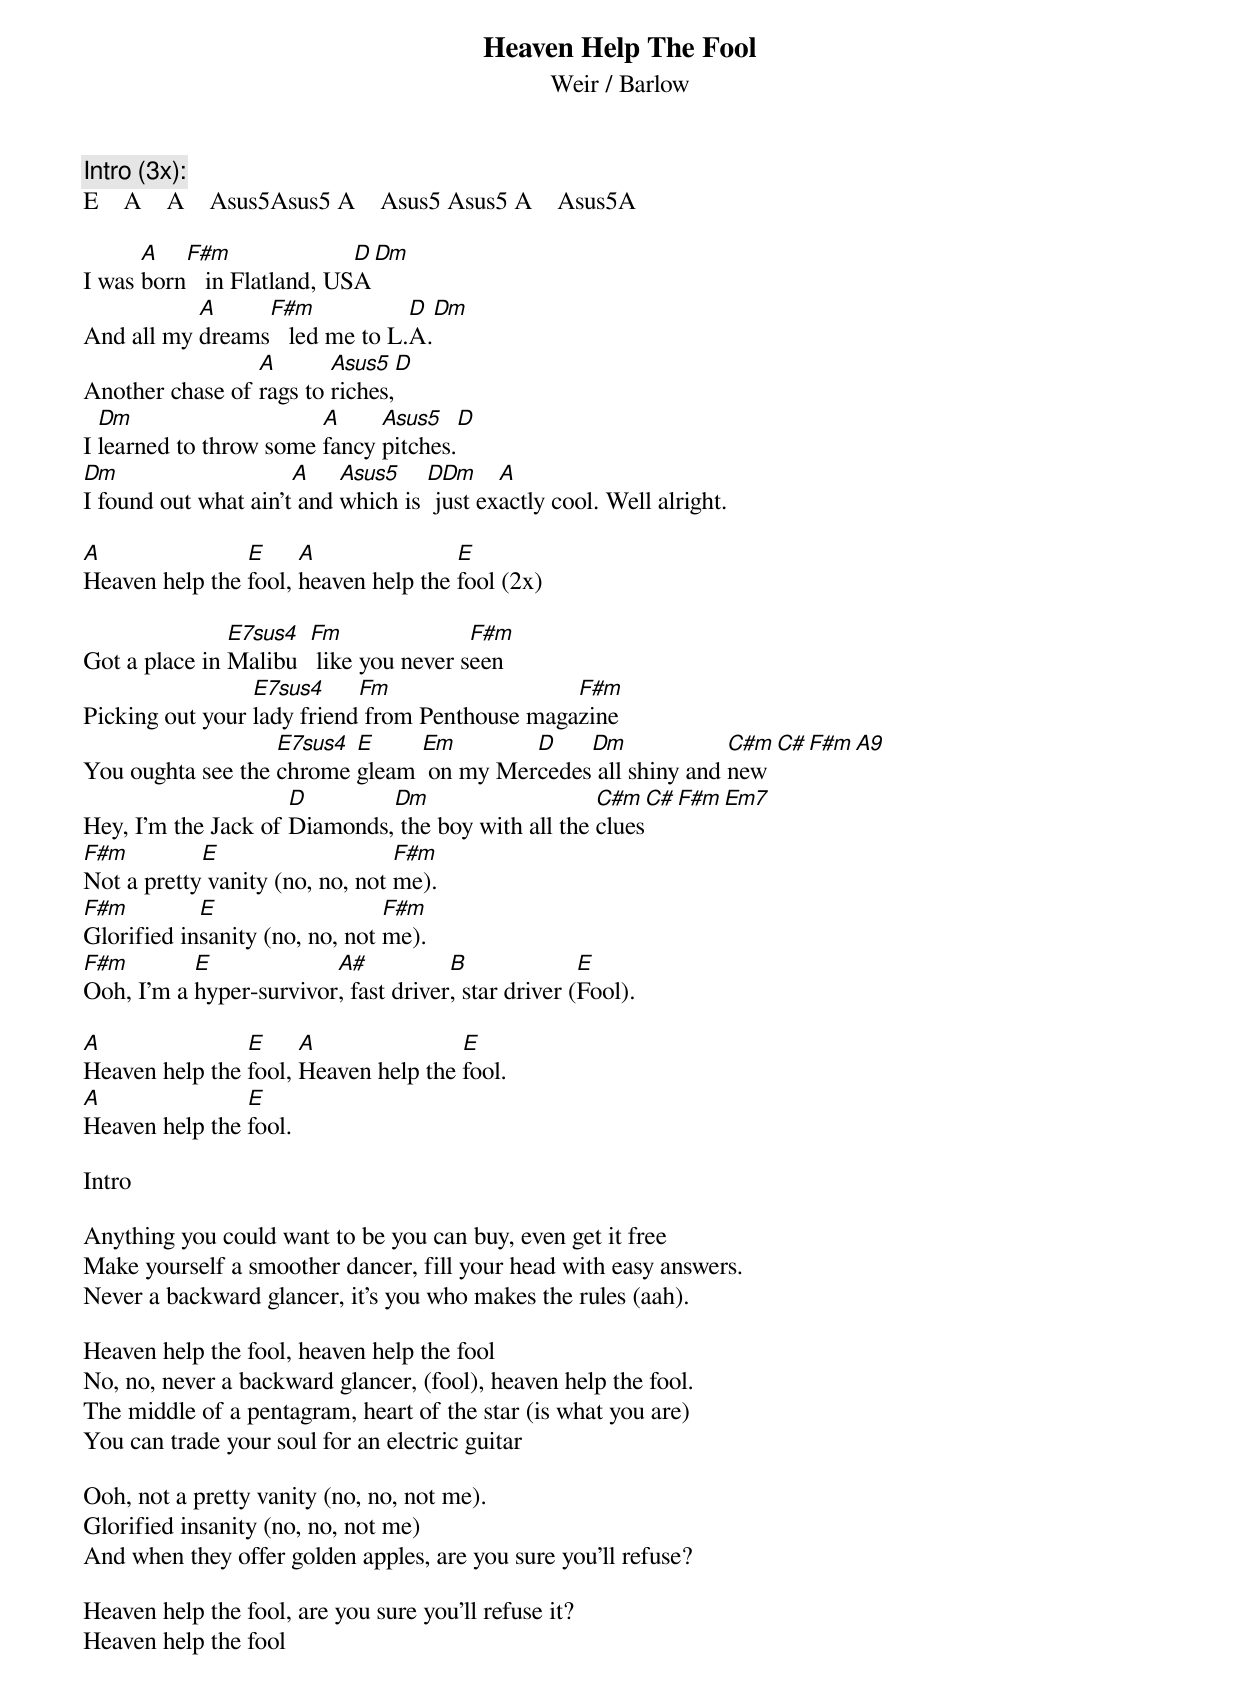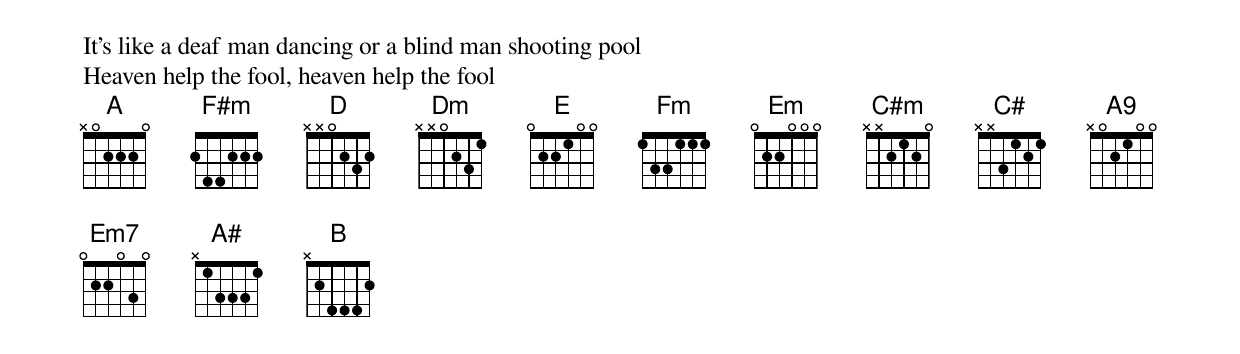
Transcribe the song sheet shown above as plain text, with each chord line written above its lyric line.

Heaven Help The Fool
Weir / Barlow

Intro (3x):
E    A    A    Asus5Asus5 A    Asus5 Asus5 A    Asus5A

      A   F#m               D  Dm
I was born   in Flatland, USA
           A     F#m            D   Dm
And all my dreams   led me to L.A.
                 A       Asus5   D
Another chase of rags to riches,
  Dm                    A     Asus5    D
I learned to throw some fancy pitches.
Dm                    A    Asus5    DDm     A
I found out what ain't and which is  just exactly cool. Well alright.

A               E     A               E
Heaven help the fool, heaven help the fool (2x)

               E7sus4  Fm               F#m
Got a place in Malibu   like you never seen
                 E7sus4     Fm                  F#m
Picking out your lady friend from Penthouse magazine
                   E7sus4 E     Em        D    Dm             C#m C#    F#m  A9
You oughta see the chrome gleam  on my Mercedes all shiny and new
                     D        Dm                    C#m   C#   F#m  Em7
Hey, I'm the Jack of Diamonds, the boy with all the clues
F#m         E                    F#m
Not a pretty vanity (no, no, not me).
F#m         E                   F#m
Glorified insanity (no, no, not me).
F#m        E             A#           B              E
Ooh, I'm a hyper-survivor, fast driver, star driver (Fool).

A               E     A               E
Heaven help the fool, Heaven help the fool.
A               E
Heaven help the fool.

Intro

Anything you could want to be you can buy, even get it free
Make yourself a smoother dancer, fill your head with easy answers.
Never a backward glancer, it's you who makes the rules (aah).

Heaven help the fool, heaven help the fool
No, no, never a backward glancer, (fool), heaven help the fool.
The middle of a pentagram, heart of the star (is what you are)
You can trade your soul for an electric guitar

Ooh, not a pretty vanity (no, no, not me).
Glorified insanity (no, no, not me)
And when they offer golden apples, are you sure you'll refuse?

Heaven help the fool, are you sure you'll refuse it?
Heaven help the fool
It's like a deaf man dancing or a blind man shooting pool
Heaven help the fool, heaven help the fool
